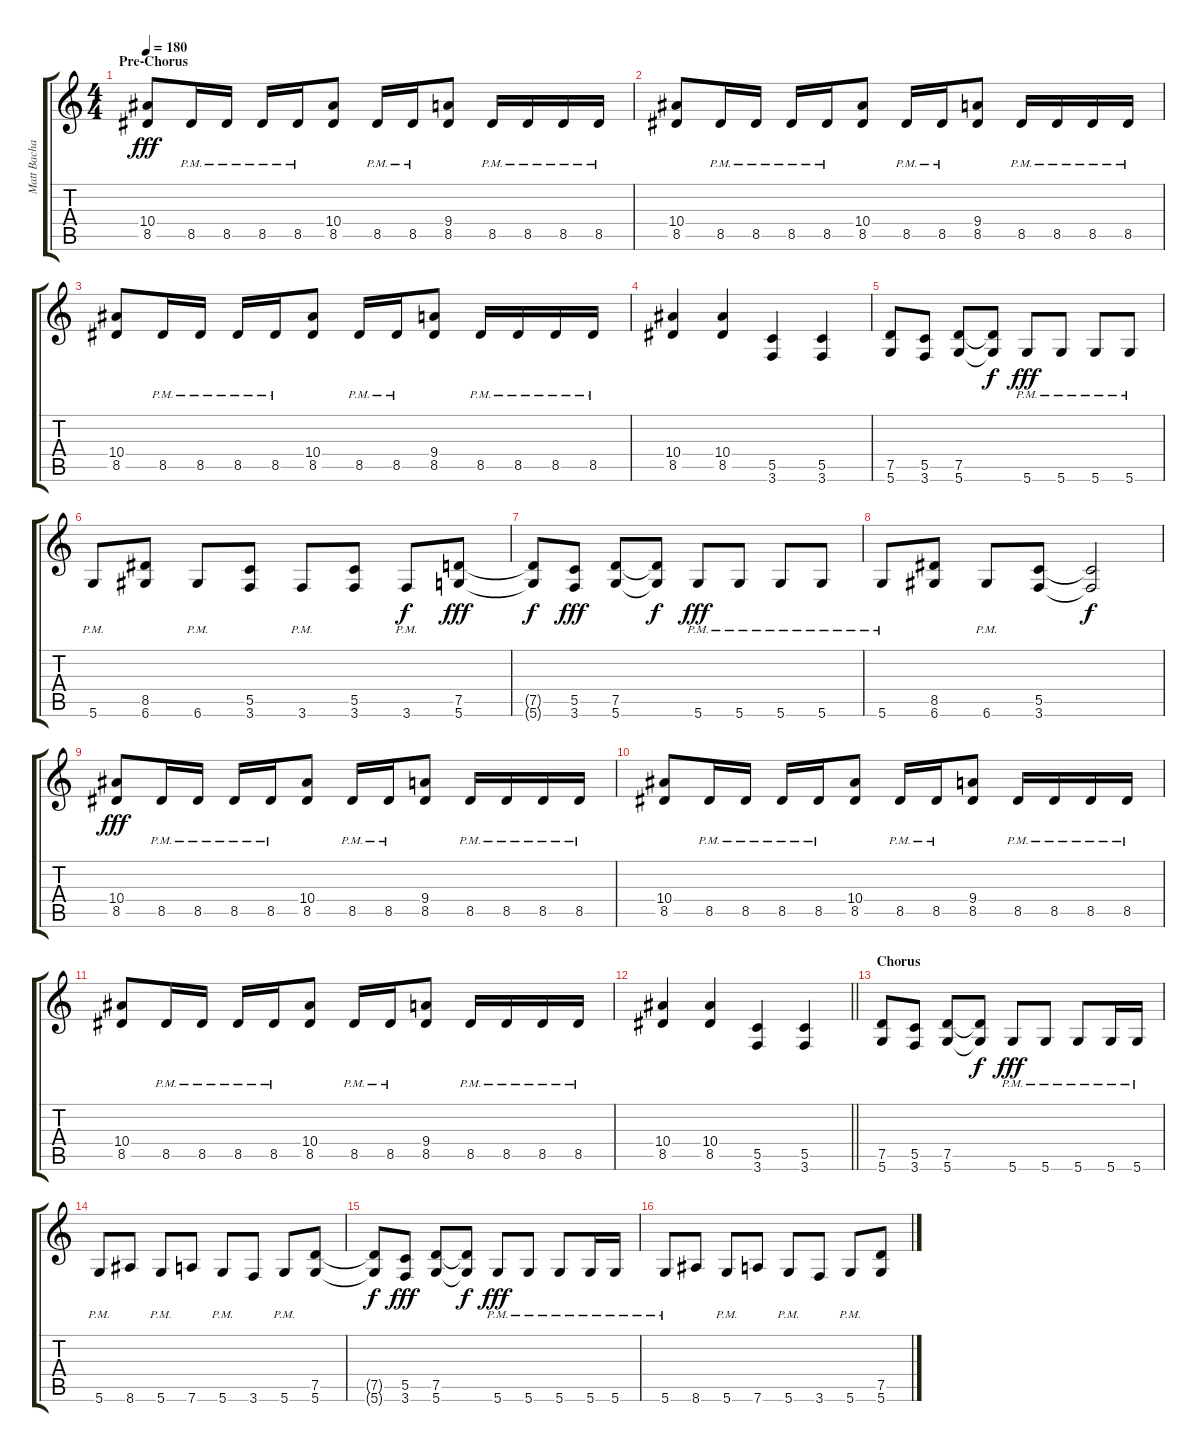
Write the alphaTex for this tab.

\track ("Matt Bachand" "Matt Bacha") {instrument distortionguitar}
\staff {score tabs}
\tuning (D4 A3 F3 C3 G2 D2) {hide}
\ts (4 4)
\section ("" "Pre-Chorus")
\tempo 180
\clef g2
\ks c
(10.4 8.5).8{dy fff} 8.5{pm}.16 8.5{pm}.16 8.5{pm}.16 8.5{pm}.16 (10.4 8.5).8 8.5{pm}.16 8.5{pm}.16 (9.4 8.5).8 8.5{pm}.16 8.5{pm}.16 8.5{pm}.16 8.5{pm}.16 |
(10.4 8.5).8 8.5{pm}.16 8.5{pm}.16 8.5{pm}.16 8.5{pm}.16 (10.4 8.5).8 8.5{pm}.16 8.5{pm}.16 (9.4 8.5).8 8.5{pm}.16 8.5{pm}.16 8.5{pm}.16 8.5{pm}.16 |
(10.4 8.5).8 8.5{pm}.16 8.5{pm}.16 8.5{pm}.16 8.5{pm}.16 (10.4 8.5).8 8.5{pm}.16 8.5{pm}.16 (9.4 8.5).8 8.5{pm}.16 8.5{pm}.16 8.5{pm}.16 8.5{pm}.16 |
(10.4 8.5).4 (10.4 8.5).4 (5.5 3.6).4 (5.5 3.6).4 |
(7.5 5.6).8 (5.5 3.6).8 (7.5 5.6).8 (7.5{t} 5.6{t}).8{dy f} 5.6{pm}.8{dy fff} 5.6{pm}.8 5.6{pm}.8 5.6{pm}.8 |
5.6{pm}.8 (8.5 6.6).8 6.6{pm}.8 (5.5 3.6).8 3.6{pm}.8 (5.5 3.6).8 3.6{pm}.8{dy f} (7.5 5.6).8{dy fff} |
(7.5{t} 5.6{t}).8{dy f} (5.5 3.6).8{dy fff} (7.5 5.6).8 (7.5{t} 5.6{t}).8{dy f} 5.6{pm}.8{dy fff} 5.6{pm}.8 5.6{pm}.8 5.6{pm}.8 |
5.6{pm}.8 (8.5 6.6).8 6.6{pm}.8 (5.5 3.6).8 (5.5{t} 3.6{t}).2{dy f} |
(10.4 8.5).8{dy fff} 8.5{pm}.16 8.5{pm}.16 8.5{pm}.16 8.5{pm}.16 (10.4 8.5).8 8.5{pm}.16 8.5{pm}.16 (9.4 8.5).8 8.5{pm}.16 8.5{pm}.16 8.5{pm}.16 8.5{pm}.16 |
(10.4 8.5).8 8.5{pm}.16 8.5{pm}.16 8.5{pm}.16 8.5{pm}.16 (10.4 8.5).8 8.5{pm}.16 8.5{pm}.16 (9.4 8.5).8 8.5{pm}.16 8.5{pm}.16 8.5{pm}.16 8.5{pm}.16 |
(10.4 8.5).8 8.5{pm}.16 8.5{pm}.16 8.5{pm}.16 8.5{pm}.16 (10.4 8.5).8 8.5{pm}.16 8.5{pm}.16 (9.4 8.5).8 8.5{pm}.16 8.5{pm}.16 8.5{pm}.16 8.5{pm}.16 |
\barLineRight lightlight
(10.4 8.5).4 (10.4 8.5).4 (5.5 3.6).4 (5.5 3.6).4 |
\section ("" "Chorus")
(7.5 5.6).8 (5.5 3.6).8 (7.5 5.6).8 (7.5{t} 5.6{t}).8{dy f} 5.6{pm}.8{dy fff} 5.6{pm}.8 5.6{pm}.8 5.6{pm}.16 5.6{pm}.16 |
5.6{pm}.8 8.6.8 5.6{pm}.8 7.6.8 5.6{pm}.8 3.6.8 5.6{pm}.8 (7.5 5.6).8 |
(7.5{t} 5.6{t}).8{dy f} (5.5 3.6).8{dy fff} (7.5 5.6).8 (7.5{t} 5.6{t}).8{dy f} 5.6{pm}.8{dy fff} 5.6{pm}.8 5.6{pm}.8 5.6{pm}.16 5.6{pm}.16 |
5.6{pm}.8 8.6.8 5.6{pm}.8 7.6.8 5.6{pm}.8 3.6.8 5.6{pm}.8 (7.5 5.6).8
